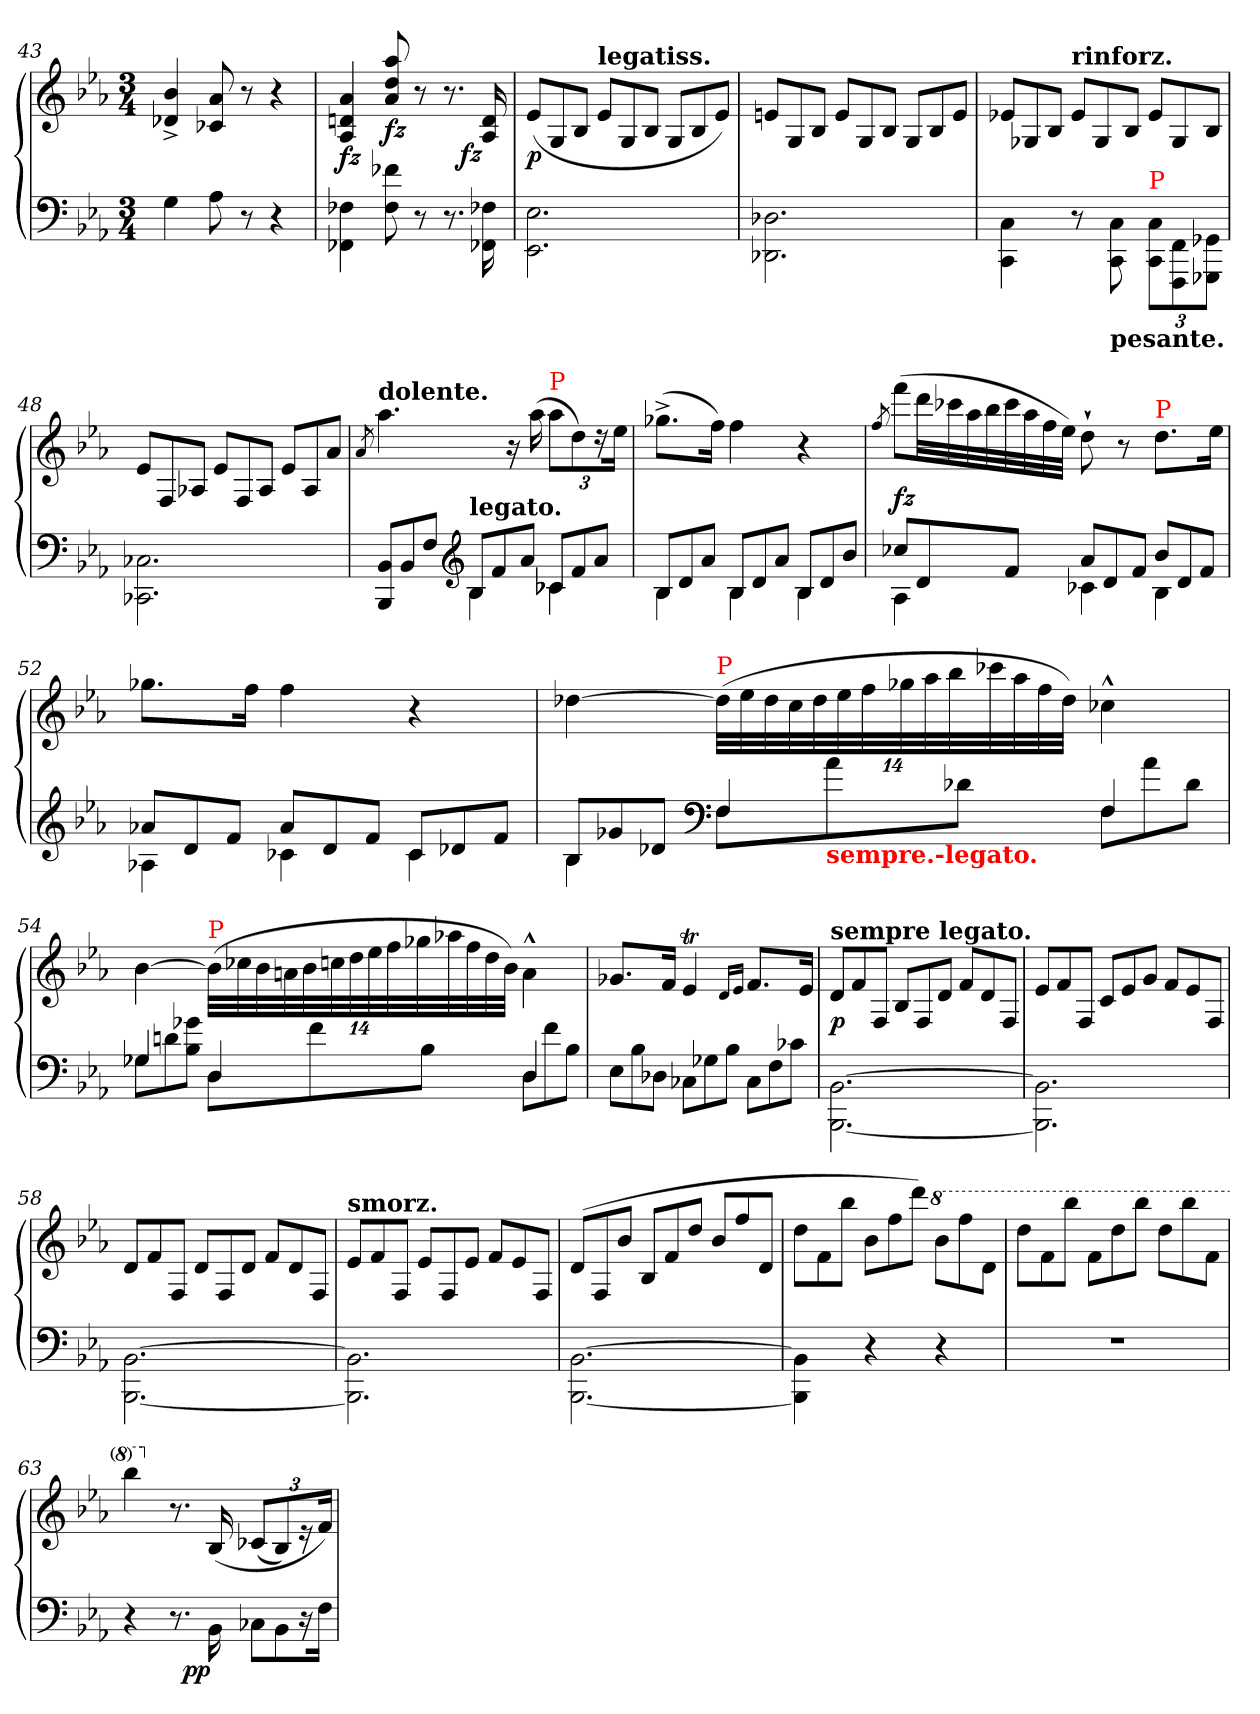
**kern	**kern	**dynam
*part1	*part1	*part1
*staff2	*staff1	*staff1/2
*clefF4	*clefG2	*
*k[b-e-a-]	*k[b-e-a-]	*
*c:	*c:	*
*M3/4	*M3/4	*
=43	=43	=43
4G	4b-^ 4d-X^	.
8A-	8a- 8c-X	.
8r	8r	.
4r	4r	.
=44	=44	=44
4F-X\ 4FF-X\	4a-/ 4dn/ 4A-/	fz
8f-X\ 8F-\	8aa-/ 8dd/ 8a-/	fz
8r	8r	.
8.r	8.r	.
!	!	!LO:DY:rj
16F-X\ 16FF-X\	16d/ 16A-/	fz
=45	=45	=45
*	*Xtuplet	*
2.E-\ 2.EE-\	(>12e-L	p
.	12G/	.
.	12B-/J	.
!	!LO:TX:a:B:t=legatiss.	!
.	12e-L	.
.	12G/	.
.	12B-/J	.
.	12G/L	.
.	12B-/	.
.	12e-J)	.
=46	=46	=46
2.D-X\ 2.DD-X\	12enL	.
.	12G/	.
.	12B-/J	.
.	12eL	.
.	12G/	.
.	12B-/J	.
.	12G/L	.
.	12B-/	.
.	12eJ	.
=47	=47	=47
4C\ 4CC\	12e-XL	.
.	12G-X	.
.	12B-/J	.
!	!LO:TX:a:B:t=rinforz.	!
8r	12e-L	.
.	12G-/	.
!LO:TX:b:B:t=pesante.	!	!
8C\ 8CC\	.	.
.	12B-/J	.
*Xbrackettup	*	*
!LO:TX:a:color=red:t=P	!	!
12C\ 12CC\L	12e-L	.
12FF\ 12FFF\	12G-/	.
12GG-X\ 12GGG-X\J	12B-/J	.
=48	=48	=48
2.C-X\ 2.CC-X\	12e-L	.
.	12F/	.
.	12A-XJ	.
.	12e-L	.
.	12F/	.
.	12A-/J	.
.	12e-L	.
.	12A-/	.
.	12a-J	.
=49	=49	=49
.	8qa-/	.
*Xtuplet	*	*
*^	*	*
!	!	!LO:TX:a:B:t=dolente.	!
12BB- 12BBB-L	4ryy	4.aa-	.
12BB-	.	.	.
12FJ	.	.	.
*clefG2	*	*	*
!LO:TX:a:B:t=legato.	!	!	!
12B-L	4B-	.	.
12f	.	.	.
.	.	16r	.
12a-J	.	.	.
.	.	(16aa-	.
*	*	*tuplet	*
*	*	*Xbrackettup	*
!	!	!LO:TX:a:color=red:t=P	!
12c-XL	4c-X	12aa-L	.
12f	.	12dd)	.
12a-J	.	24rdd	.
.	.	24ee-Jk	.
=50	=50	=50	=50
12B-L	4B-	(8.gg-X^>L	.
12d	.	.	.
12a-J	.	.	.
.	.	16ffJk)	.
12B-L	4B-	4ff	.
12d	.	.	.
12a-J	.	.	.
12B-L	4B-	4r	.
12d	.	.	.
12b-J	.	.	.
=51	=51	=51	=51
.	.	8qff/	.
*	*	*Xtuplet	*
12cc-XL	4A-	(12fffL	fz
12d	.	48dddLL	.
.	.	48ccc-X	.
.	.	48aa-	.
.	.	48bb-	.
12fJ	.	48ccc-	.
.	.	48aa-	.
.	.	48ff	.
.	.	48ee-JJJ)	.
12a-L	4c-X	8dd`>	.
12d	.	.	.
.	.	8r	.
12fJ	.	.	.
!	!	!LO:TX:a:color=red:t=P	!
12b-L	4B-	8.ddL	.
12d	.	.	.
12fJ	.	.	.
.	.	16ee-Jk	.
=52	=52	=52	=52
12a-XL	4A-X	8.gg-XL	.
12d	.	.	.
12fJ	.	.	.
.	.	16ffJk	.
12a-L	4c-X	4ff	.
12d	.	.	.
12fJ	.	.	.
12c-L	4c-	4r	.
12d-X	.	.	.
12fJ	.	.	.
=53	=53	=53	=53
12B-L	4B-	[4dd-X	.
12g-X	.	.	.
12d-XJ	.	.	.
*clefF4	*	*	*
*	*	*tuplet	*
!	!	!LO:TX:a:color=red:t=P	!
4F	12FL	(>56dd-LLL]	.
.	.	56ee-	.
.	.	56dd-	.
.	.	56cc	.
.	.	56dd-	.
!	!LO:TX:b:B:color=red:t=sempre.-legato.	!	!
.	12a-	.	.
.	.	56ee-	.
.	.	56ff	.
.	.	56gg-X	.
.	.	56aa-	.
.	.	56bb-	.
.	12d-XJ	.	.
.	.	56ccc-X	.
.	.	56aa-	.
.	.	56ff	.
.	.	56dd-JJJ)	.
4F	12FL	4cc-X^^>	.
.	12a-	.	.
.	12d-J	.	.
=54	=54	=54	=54
4G-X	12G-XL	[4b-	.
.	12dn	.	.
.	12g-X 12B-J	.	.
!	!	!LO:TX:a:color=red:t=P	!
4D	12DL	(>56b-LLL]	.
.	.	56cc-X	.
.	.	56b-	.
.	.	56an	.
.	.	56b-	.
.	12f	.	.
.	.	56ccn	.
.	.	56dd	.
.	.	56ee-	.
.	.	56ff	.
.	.	56gg-X	.
.	12B-J	.	.
.	.	56aa-X	.
.	.	56ff	.
.	.	56dd	.
.	.	56b-JJJ)	.
4D	12DL	4a^^>\	.
.	12f	.	.
.	12B-J	.	.
*v	*v	*	*
=55	=55	=55
12E-L	8.g-XL	.
12B-	.	.
12D-XJ	.	.
.	16fJk	.
12C-XL	4e-T	.
12G-X	.	.
12B-J	.	.
.	16qqd/LL	.
.	16qqe-/JJ	.
12C-L	8.fL	.
12F	.	.
12c-XJ	.	.
.	16e-Jk	.
=56	=56	=56
*	*Xtuplet	*
!	!LO:TX:a:B:t=sempre legato.	!
[2.BB-\ [2.BBB-\	12dL	p
.	12f	.
.	12F/J	.
.	12B-L	.
.	12F/	.
.	12dJ	.
.	12fL	.
.	12d	.
.	12F/J	.
=57	=57	=57
2.BB-]\ 2.BBB-]\	12e-L	.
.	12f	.
.	12F/J	.
.	12cL	.
.	12e-	.
.	12gJ	.
.	12fL	.
.	12e-	.
.	12F/J	.
=58	=58	=58
[2.BB-\ [2.BBB-\	12dL	.
.	12f	.
.	12F/J	.
.	12dL	.
.	12F/	.
.	12dJ	.
.	12fL	.
.	12d	.
.	12F/J	.
=59	=59	=59
!	!LO:TX:a:B:t=smorz.	!
2.BB-]\ 2.BBB-]\	12e-L	.
.	12f	.
.	12F/J	.
.	12e-L	.
.	12F/	.
.	12e-J	.
.	12fL	.
.	12e-	.
.	12F/J	.
=60	=60	=60
[2.BB-\ [2.BBB-\	(>12dL	.
.	12F/	.
.	12b-J	.
.	12B-L	.
.	12f	.
.	12ddJ	.
.	12b-L	.
.	12ff	.
.	12dJ	.
=61	=61	=61
4BB-]\ 4BBB-]\	12ddL	.
.	12f	.
.	12bb-J	.
4r	12b-L	.
.	12ff	.
.	12dddJ)	.
*	*8va	*
4r	12bb-\L	.
.	12fff\	.
.	12dd\J	.
=62	=62	=62
2.rF	12dddL	.
.	12ff	.
.	12bbb-J	.
.	12ffL	.
.	12ddd	.
.	12bbb-J	.
.	12dddL	.
.	12bbb-	.
.	12ffJ	.
=63	=63	=63
4r	4bbb-	.
*	*X8va	*
8.r	8.r	.
!	!	!LO:DY:b=2:rj
!	!	!LO:DY:n=1:rj
16BB-\	(<16B-/	p p
*	*tuplet	*
12C-X\L	(>12c-XL	.
12BB-\	12B-/)	.
24r	24re	.
24F\Jk	24f/Jk)	.
=	=	=
*-	*-	*-
